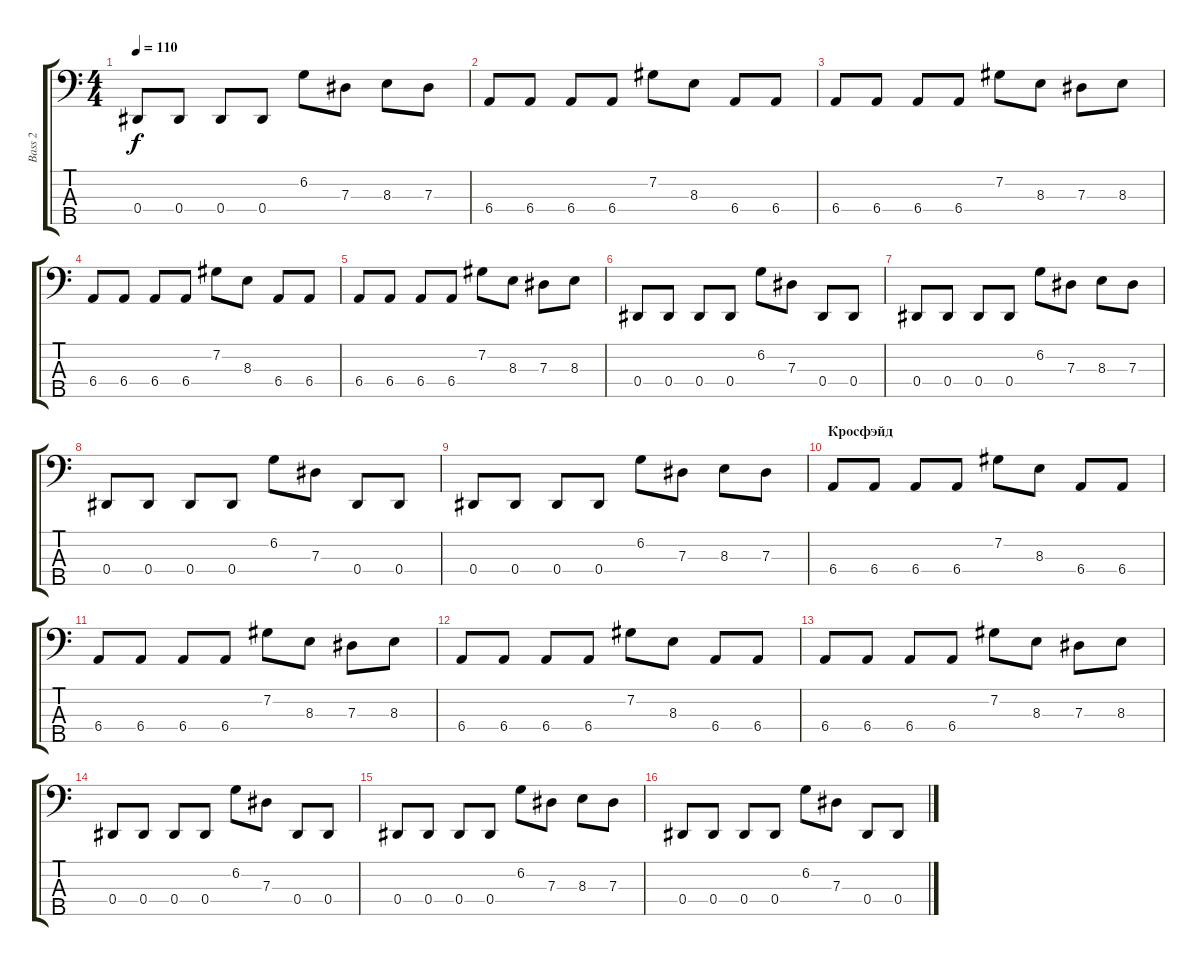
\track ("Bass 2" "Bass 2") {instrument electricbasspick}
\staff {score tabs}
\tuning (Gb2 Db2 Ab1 Eb1 Bb0) {hide}
\ts (4 4)
\tempo 110
\clef f4
\ks c
0.4.8{dy f} 0.4.8 0.4.8 0.4.8 6.2.8 7.3.8 8.3.8 7.3.8 |
6.4.8 6.4.8 6.4.8 6.4.8 7.2.8 8.3.8 6.4.8 6.4.8 |
6.4.8 6.4.8 6.4.8 6.4.8 7.2.8 8.3.8 7.3.8 8.3.8 |
6.4.8 6.4.8 6.4.8 6.4.8 7.2.8 8.3.8 6.4.8 6.4.8 |
6.4.8 6.4.8 6.4.8 6.4.8 7.2.8 8.3.8 7.3.8 8.3.8 |
0.4.8 0.4.8 0.4.8 0.4.8 6.2.8 7.3.8 0.4.8 0.4.8 |
0.4.8 0.4.8 0.4.8 0.4.8 6.2.8 7.3.8 8.3.8 7.3.8 |
0.4.8 0.4.8 0.4.8 0.4.8 6.2.8 7.3.8 0.4.8 0.4.8 |
0.4.8 0.4.8 0.4.8 0.4.8 6.2.8 7.3.8 8.3.8 7.3.8 |
\section ("" "Кросфэйд")
6.4.8 6.4.8 6.4.8 6.4.8 7.2.8 8.3.8 6.4.8 6.4.8 |
6.4.8 6.4.8 6.4.8 6.4.8 7.2.8 8.3.8 7.3.8 8.3.8 |
6.4.8 6.4.8 6.4.8 6.4.8 7.2.8 8.3.8 6.4.8 6.4.8 |
6.4.8 6.4.8 6.4.8 6.4.8 7.2.8 8.3.8 7.3.8 8.3.8 |
0.4.8 0.4.8 0.4.8 0.4.8 6.2.8 7.3.8 0.4.8 0.4.8 |
0.4.8 0.4.8 0.4.8 0.4.8 6.2.8 7.3.8 8.3.8 7.3.8 |
0.4.8 0.4.8 0.4.8 0.4.8 6.2.8 7.3.8 0.4.8 0.4.8
